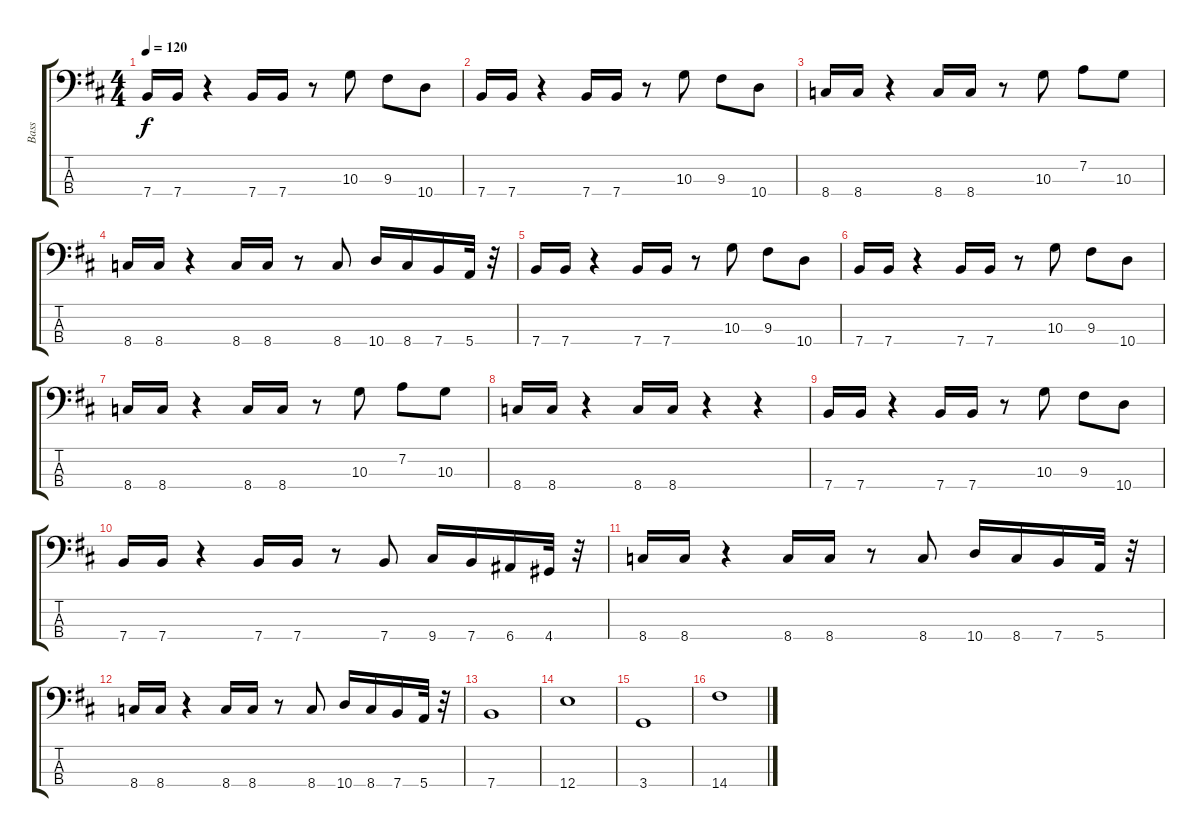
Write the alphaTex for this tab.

\track ("Bass" "Bass") {instrument electricbassfinger}
\staff {score tabs}
\tuning (G2 D2 A1 E1) {hide}
\ts (4 4)
\tempo 120
\clef f4
\ks d
7.4.16{dy f} 7.4.16 r.4{beam merge} 7.4.16 7.4.16 r.8 10.3.8 9.3.8 10.4.8 |
7.4.16 7.4.16 r.4{beam merge} 7.4.16 7.4.16 r.8 10.3.8 9.3.8 10.4.8 |
8.4.16 8.4.16 r.4{beam merge} 8.4.16 8.4.16 r.8 10.3.8 7.2.8 10.3.8 |
8.4.16 8.4.16 r.4{beam merge} 8.4.16 8.4.16 r.8 8.4.8 10.4.16 8.4.16 7.4.16 5.4.32 r.32 |
7.4.16 7.4.16 r.4{beam merge} 7.4.16 7.4.16 r.8 10.3.8 9.3.8 10.4.8 |
7.4.16 7.4.16 r.4{beam merge} 7.4.16 7.4.16 r.8 10.3.8 9.3.8 10.4.8 |
8.4.16 8.4.16 r.4{beam merge} 8.4.16 8.4.16 r.8 10.3.8 7.2.8 10.3.8 |
8.4.16 8.4.16 r.4{beam merge} 8.4.16 8.4.16 r.4 r.4 |
7.4.16 7.4.16 r.4{beam merge} 7.4.16 7.4.16 r.8 10.3.8 9.3.8 10.4.8 |
7.4.16 7.4.16 r.4 7.4.16 7.4.16 r.8 7.4.8 9.4.16 7.4.16 6.4.16 4.4.32 r.32 |
8.4.16 8.4.16 r.4{beam merge} 8.4.16 8.4.16 r.8 8.4.8 10.4.16 8.4.16 7.4.16 5.4.32 r.32 |
8.4.16 8.4.16 r.4{beam merge} 8.4.16 8.4.16 r.8 8.4.8 10.4.16 8.4.16 7.4.16 5.4.32 r.32 |
7.4.1 |
12.4.1 |
3.4.1 |
14.4.1
